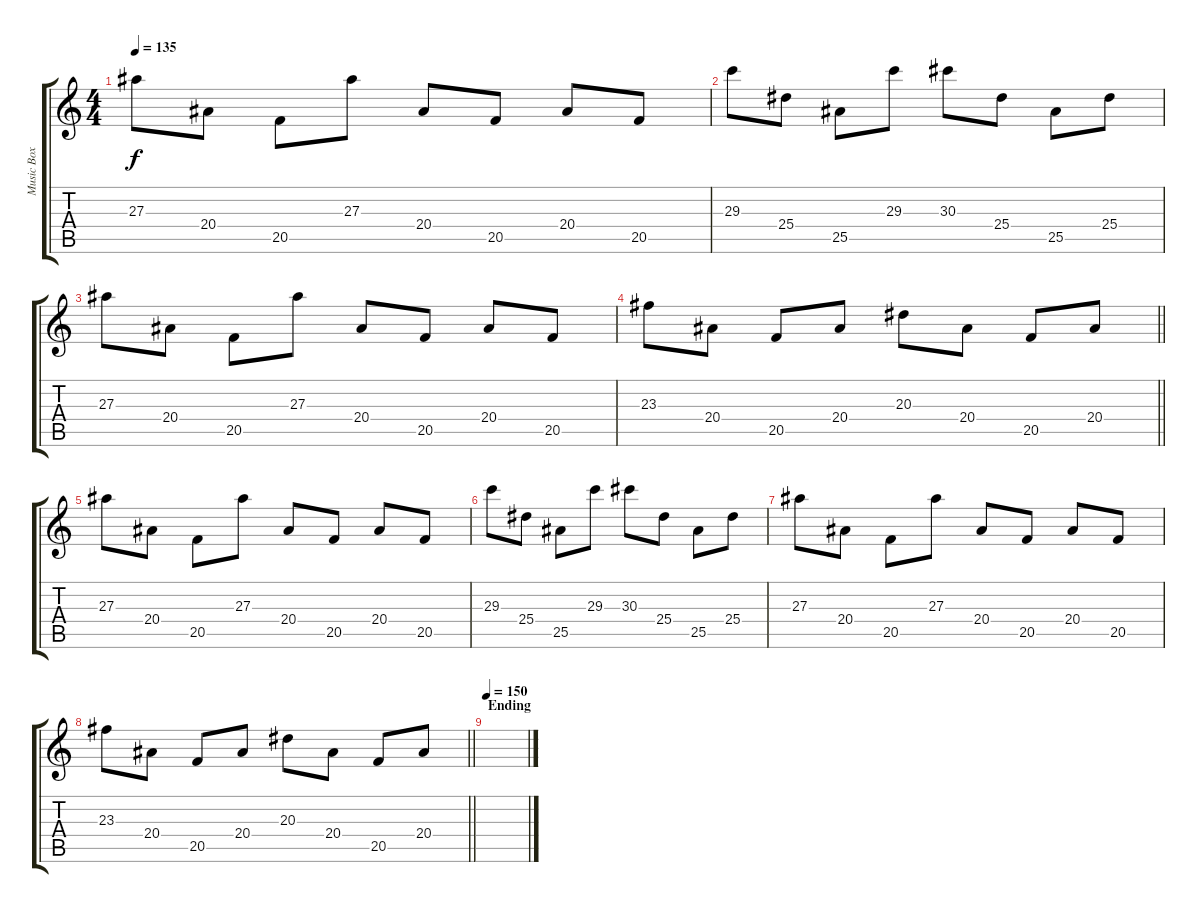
\track ("Music Box" "Music Box") {instrument musicbox}
\staff {score tabs}
\tuning (E4 B3 G3 D3 A2 E2) {hide}
\ts (4 4)
\tempo 135
\clef g2
\ks c
27.3.8{dy f} 20.4.8 20.5.8 27.3.8 20.4.8 20.5.8 20.4.8 20.5.8 |
29.3.8 25.4.8 25.5.8 29.3.8 30.3.8 25.4.8 25.5.8 25.4.8 |
27.3.8 20.4.8 20.5.8 27.3.8 20.4.8 20.5.8 20.4.8 20.5.8 |
\barLineRight lightlight
23.3.8 20.4.8 20.5.8 20.4.8 20.3.8 20.4.8 20.5.8 20.4.8 |
27.3.8 20.4.8 20.5.8 27.3.8 20.4.8 20.5.8 20.4.8 20.5.8 |
29.3.8 25.4.8 25.5.8 29.3.8 30.3.8 25.4.8 25.5.8 25.4.8 |
27.3.8 20.4.8 20.5.8 27.3.8 20.4.8 20.5.8 20.4.8 20.5.8 |
\barLineRight lightlight
23.3.8 20.4.8 20.5.8 20.4.8 20.3.8 20.4.8 20.5.8 20.4.8 |
\section ("" "Ending")
\tempo 150
